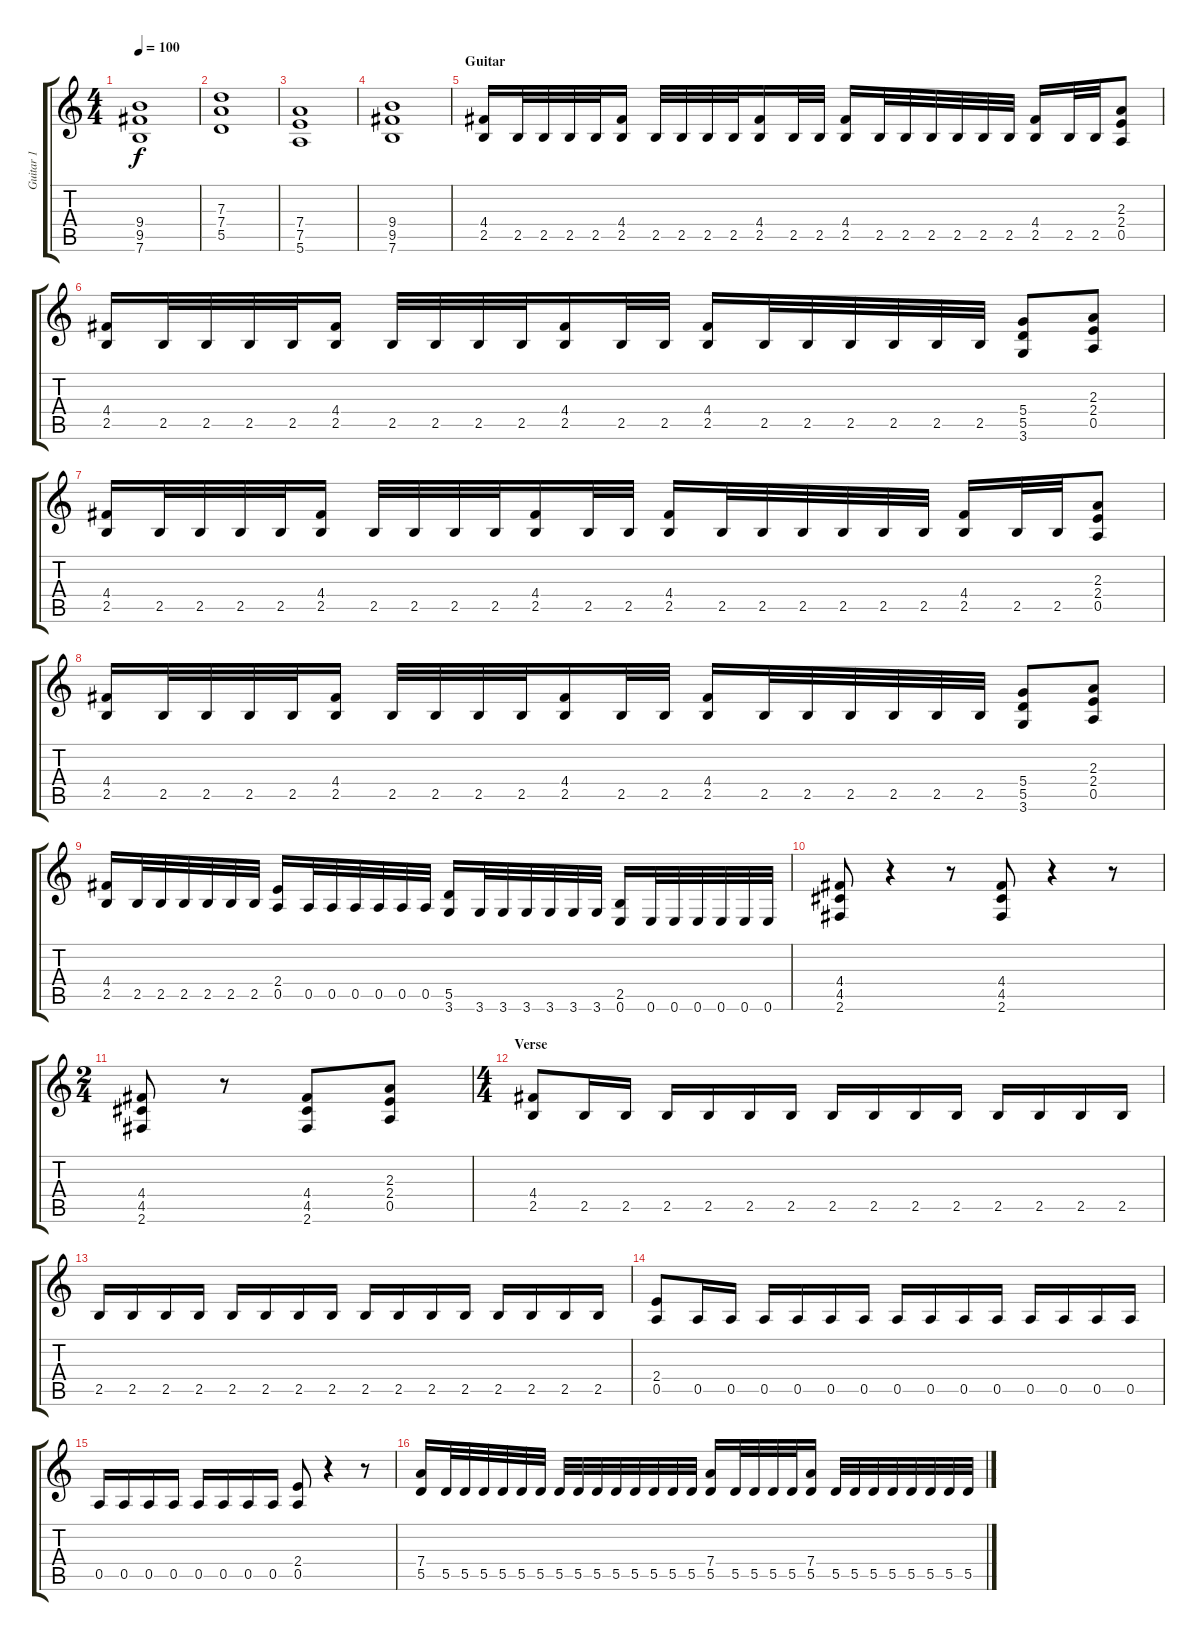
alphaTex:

\track ("Guitar 1" "Guitar 1") {instrument overdrivenguitar}
\staff {score tabs}
\tuning (E4 B3 G3 D3 A2 E2) {hide}
\ts (4 4)
\tempo 100
\clef g2
\ks c
(9.4 9.5 7.6).1{dy f} |
(7.3 7.4 5.5).1 |
(7.4 7.5 5.6).1 |
(9.4 9.5 7.6).1 |
\section ("" "Guitar")
(4.4 2.5).16 2.5.32 2.5.32 2.5.32 2.5.32 (4.4 2.5).16 2.5.32 2.5.32 2.5.32 2.5.32 (4.4 2.5).16 2.5.32 2.5.32 (4.4 2.5).16 2.5.32 2.5.32 2.5.32 2.5.32 2.5.32 2.5.32 (4.4 2.5).16 2.5.32 2.5.32 (2.3 2.4 0.5).8 |
(4.4 2.5).16 2.5.32 2.5.32 2.5.32 2.5.32 (4.4 2.5).16 2.5.32 2.5.32 2.5.32 2.5.32 (4.4 2.5).16 2.5.32 2.5.32 (4.4 2.5).16 2.5.32 2.5.32 2.5.32 2.5.32 2.5.32 2.5.32 (5.4 5.5 3.6).8 (2.3 2.4 0.5).8 |
(4.4 2.5).16 2.5.32 2.5.32 2.5.32 2.5.32 (4.4 2.5).16 2.5.32 2.5.32 2.5.32 2.5.32 (4.4 2.5).16 2.5.32 2.5.32 (4.4 2.5).16 2.5.32 2.5.32 2.5.32 2.5.32 2.5.32 2.5.32 (4.4 2.5).16 2.5.32 2.5.32 (2.3 2.4 0.5).8 |
(4.4 2.5).16 2.5.32 2.5.32 2.5.32 2.5.32 (4.4 2.5).16 2.5.32 2.5.32 2.5.32 2.5.32 (4.4 2.5).16 2.5.32 2.5.32 (4.4 2.5).16 2.5.32 2.5.32 2.5.32 2.5.32 2.5.32 2.5.32 (5.4 5.5 3.6).8 (2.3 2.4 0.5).8 |
(4.4 2.5).16 2.5.32 2.5.32 2.5.32 2.5.32 2.5.32 2.5.32 (2.4 0.5).16 0.5.32 0.5.32 0.5.32 0.5.32 0.5.32 0.5.32 (5.5 3.6).16 3.6.32 3.6.32 3.6.32 3.6.32 3.6.32 3.6.32 (2.5 0.6).16 0.6.32 0.6.32 0.6.32 0.6.32 0.6.32 0.6.32 |
(4.4 4.5 2.6).8 r.4 r.8 (4.4 4.5 2.6).8 r.4 r.8 |
\ts (2 4)
(4.4 4.5 2.6).8 r.8 (4.4 4.5 2.6).8 (2.3 2.4 0.5).8 |
\ts (4 4)
\section ("" "Verse")
(4.4 2.5).8 2.5.16 2.5.16 2.5.16 2.5.16 2.5.16 2.5.16 2.5.16 2.5.16 2.5.16 2.5.16 2.5.16 2.5.16 2.5.16 2.5.16 |
2.5.16 2.5.16 2.5.16 2.5.16 2.5.16 2.5.16 2.5.16 2.5.16 2.5.16 2.5.16 2.5.16 2.5.16 2.5.16 2.5.16 2.5.16 2.5.16 |
(2.4 0.5).8 0.5.16 0.5.16 0.5.16 0.5.16 0.5.16 0.5.16 0.5.16 0.5.16 0.5.16 0.5.16 0.5.16 0.5.16 0.5.16 0.5.16 |
0.5.16 0.5.16 0.5.16 0.5.16 0.5.16 0.5.16 0.5.16 0.5.16 (2.4 0.5).8 r.4 r.8 |
\section ("" "")
(7.4 5.5).16 5.5.32 5.5.32 5.5.32 5.5.32 5.5.32 5.5.32 5.5.32 5.5.32 5.5.32 5.5.32 5.5.32 5.5.32 5.5.32 5.5.32 (7.4 5.5).16 5.5.32 5.5.32 5.5.32 5.5.32 (7.4 5.5).16 5.5.32 5.5.32 5.5.32 5.5.32 5.5.32 5.5.32 5.5.32 5.5.32
